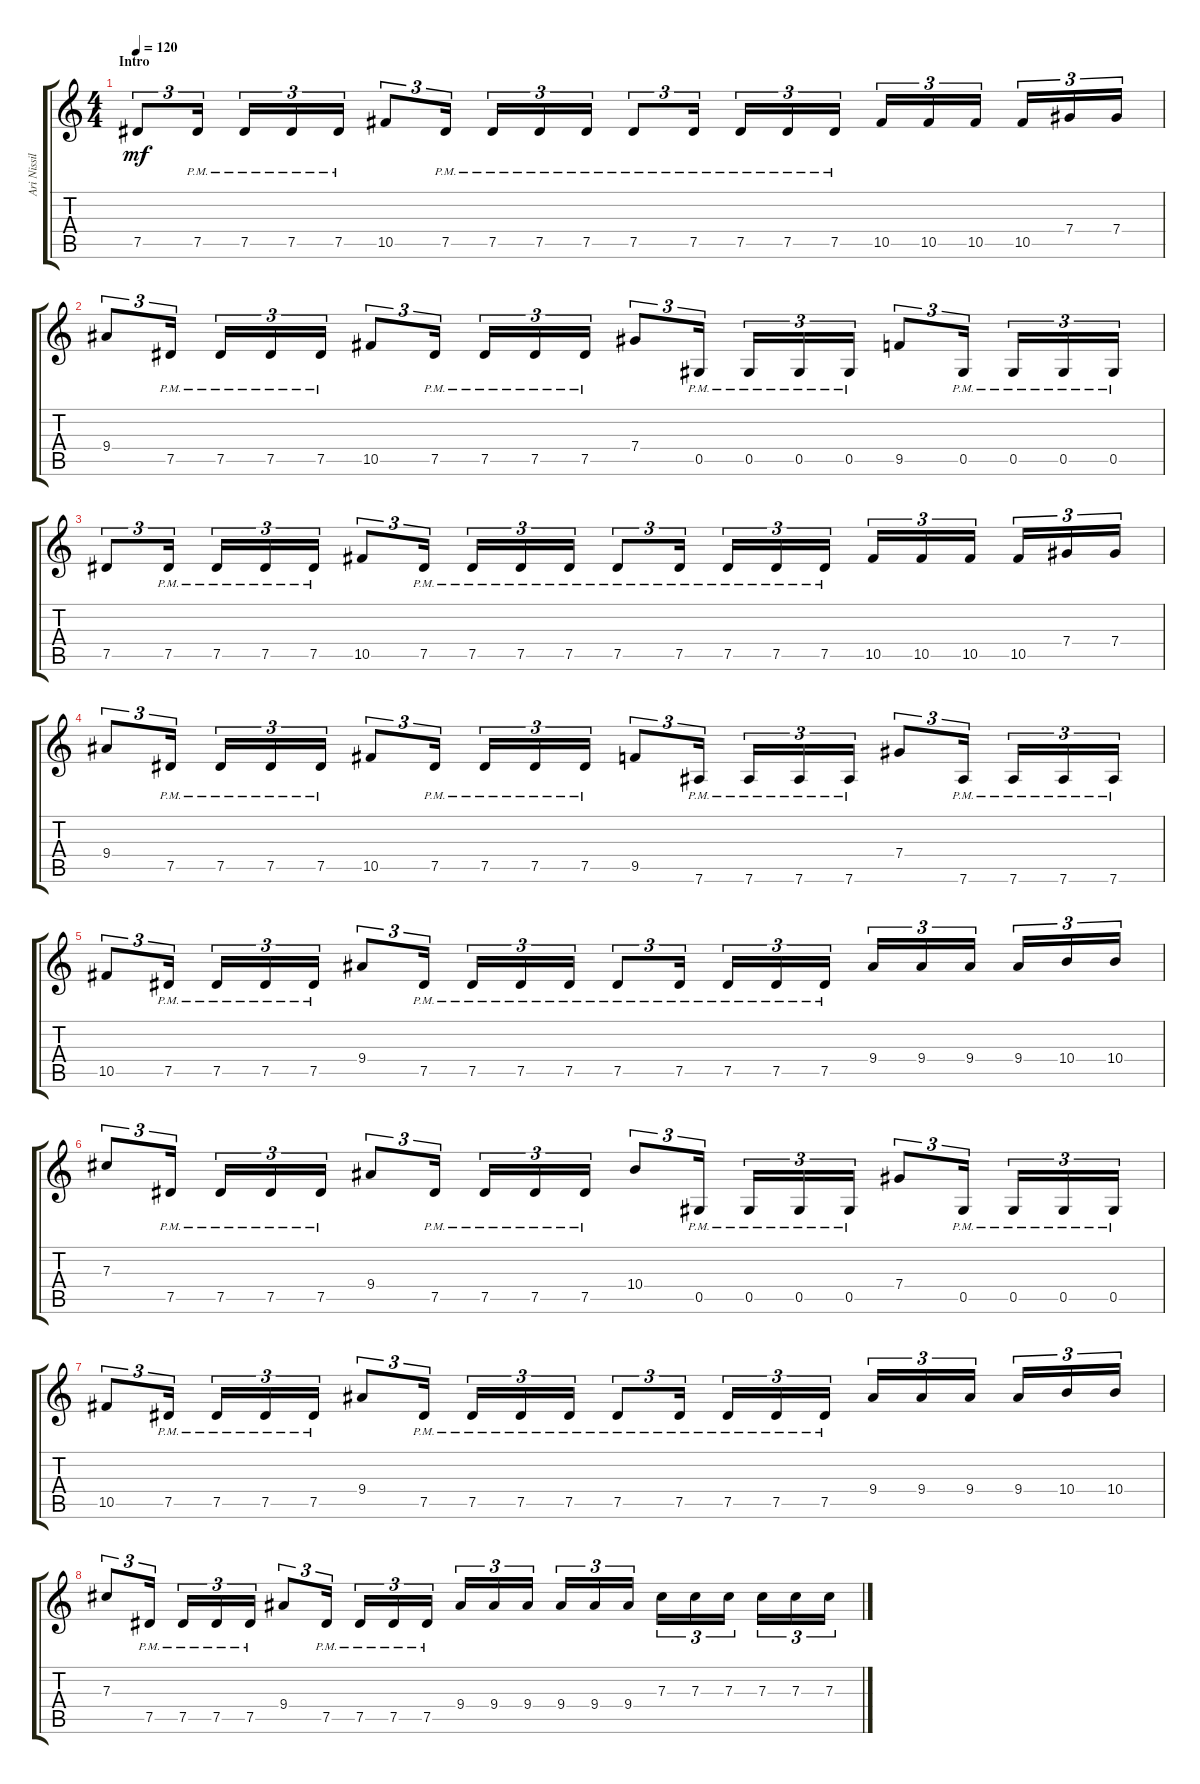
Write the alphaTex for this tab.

\track ("Ari Nissila (rhythm)" "Ari Nissil") {instrument distortionguitar}
\staff {score tabs}
\tuning (Eb4 Bb3 Gb3 Db3 Ab2 Eb2) {hide}
\ts (4 4)
\section ("" "Intro")
\tempo 120
\clef g2
\ks c
7.5.8{tu (3 2) dy mf} 7.5{pm}.16{tu (3 2)} 7.5{pm}.16{tu (3 2)} 7.5{pm}.16{tu (3 2)} 7.5{pm}.16{tu (3 2)} 10.5.8{tu (3 2)} 7.5{pm}.16{tu (3 2)} 7.5{pm}.16{tu (3 2)} 7.5{pm}.16{tu (3 2)} 7.5{pm}.16{tu (3 2)} 7.5{pm}.8{tu (3 2)} 7.5{pm}.16{tu (3 2)} 7.5{pm}.16{tu (3 2)} 7.5{pm}.16{tu (3 2)} 7.5{pm}.16{tu (3 2)} 10.5.16{tu (3 2)} 10.5.16{tu (3 2)} 10.5.16{tu (3 2)} 10.5.16{tu (3 2)} 7.4.16{tu (3 2)} 7.4.16{tu (3 2)} |
9.4.8{tu (3 2)} 7.5{pm}.16{tu (3 2)} 7.5{pm}.16{tu (3 2)} 7.5{pm}.16{tu (3 2)} 7.5{pm}.16{tu (3 2)} 10.5.8{tu (3 2)} 7.5{pm}.16{tu (3 2)} 7.5{pm}.16{tu (3 2)} 7.5{pm}.16{tu (3 2)} 7.5{pm}.16{tu (3 2)} 7.4.8{tu (3 2)} 0.5{pm}.16{tu (3 2)} 0.5{pm}.16{tu (3 2)} 0.5{pm}.16{tu (3 2)} 0.5{pm}.16{tu (3 2)} 9.5.8{tu (3 2)} 0.5{pm}.16{tu (3 2)} 0.5{pm}.16{tu (3 2)} 0.5{pm}.16{tu (3 2)} 0.5{pm}.16{tu (3 2)} |
7.5.8{tu (3 2)} 7.5{pm}.16{tu (3 2)} 7.5{pm}.16{tu (3 2)} 7.5{pm}.16{tu (3 2)} 7.5{pm}.16{tu (3 2)} 10.5.8{tu (3 2)} 7.5{pm}.16{tu (3 2)} 7.5{pm}.16{tu (3 2)} 7.5{pm}.16{tu (3 2)} 7.5{pm}.16{tu (3 2)} 7.5{pm}.8{tu (3 2)} 7.5{pm}.16{tu (3 2)} 7.5{pm}.16{tu (3 2)} 7.5{pm}.16{tu (3 2)} 7.5{pm}.16{tu (3 2)} 10.5.16{tu (3 2)} 10.5.16{tu (3 2)} 10.5.16{tu (3 2)} 10.5.16{tu (3 2)} 7.4.16{tu (3 2)} 7.4.16{tu (3 2)} |
9.4.8{tu (3 2)} 7.5{pm}.16{tu (3 2)} 7.5{pm}.16{tu (3 2)} 7.5{pm}.16{tu (3 2)} 7.5{pm}.16{tu (3 2)} 10.5.8{tu (3 2)} 7.5{pm}.16{tu (3 2)} 7.5{pm}.16{tu (3 2)} 7.5{pm}.16{tu (3 2)} 7.5{pm}.16{tu (3 2)} 9.5.8{tu (3 2)} 7.6{pm}.16{tu (3 2)} 7.6{pm}.16{tu (3 2)} 7.6{pm}.16{tu (3 2)} 7.6{pm}.16{tu (3 2)} 7.4.8{tu (3 2)} 7.6{pm}.16{tu (3 2)} 7.6{pm}.16{tu (3 2)} 7.6{pm}.16{tu (3 2)} 7.6{pm}.16{tu (3 2)} |
10.5.8{tu (3 2)} 7.5{pm}.16{tu (3 2)} 7.5{pm}.16{tu (3 2)} 7.5{pm}.16{tu (3 2)} 7.5{pm}.16{tu (3 2)} 9.4.8{tu (3 2)} 7.5{pm}.16{tu (3 2)} 7.5{pm}.16{tu (3 2)} 7.5{pm}.16{tu (3 2)} 7.5{pm}.16{tu (3 2)} 7.5{pm}.8{tu (3 2)} 7.5{pm}.16{tu (3 2)} 7.5{pm}.16{tu (3 2)} 7.5{pm}.16{tu (3 2)} 7.5{pm}.16{tu (3 2)} 9.4.16{tu (3 2)} 9.4.16{tu (3 2)} 9.4.16{tu (3 2)} 9.4.16{tu (3 2)} 10.4.16{tu (3 2)} 10.4.16{tu (3 2)} |
7.3.8{tu (3 2)} 7.5{pm}.16{tu (3 2)} 7.5{pm}.16{tu (3 2)} 7.5{pm}.16{tu (3 2)} 7.5{pm}.16{tu (3 2)} 9.4.8{tu (3 2)} 7.5{pm}.16{tu (3 2)} 7.5{pm}.16{tu (3 2)} 7.5{pm}.16{tu (3 2)} 7.5{pm}.16{tu (3 2)} 10.4.8{tu (3 2)} 0.5{pm}.16{tu (3 2)} 0.5{pm}.16{tu (3 2)} 0.5{pm}.16{tu (3 2)} 0.5{pm}.16{tu (3 2)} 7.4.8{tu (3 2)} 0.5{pm}.16{tu (3 2)} 0.5{pm}.16{tu (3 2)} 0.5{pm}.16{tu (3 2)} 0.5{pm}.16{tu (3 2)} |
10.5.8{tu (3 2)} 7.5{pm}.16{tu (3 2)} 7.5{pm}.16{tu (3 2)} 7.5{pm}.16{tu (3 2)} 7.5{pm}.16{tu (3 2)} 9.4.8{tu (3 2)} 7.5{pm}.16{tu (3 2)} 7.5{pm}.16{tu (3 2)} 7.5{pm}.16{tu (3 2)} 7.5{pm}.16{tu (3 2)} 7.5{pm}.8{tu (3 2)} 7.5{pm}.16{tu (3 2)} 7.5{pm}.16{tu (3 2)} 7.5{pm}.16{tu (3 2)} 7.5{pm}.16{tu (3 2)} 9.4.16{tu (3 2)} 9.4.16{tu (3 2)} 9.4.16{tu (3 2)} 9.4.16{tu (3 2)} 10.4.16{tu (3 2)} 10.4.16{tu (3 2)} |
7.3.8{tu (3 2)} 7.5{pm}.16{tu (3 2)} 7.5{pm}.16{tu (3 2)} 7.5{pm}.16{tu (3 2)} 7.5{pm}.16{tu (3 2)} 9.4.8{tu (3 2)} 7.5{pm}.16{tu (3 2)} 7.5{pm}.16{tu (3 2)} 7.5{pm}.16{tu (3 2)} 7.5{pm}.16{tu (3 2)} 9.4.16{tu (3 2)} 9.4.16{tu (3 2)} 9.4.16{tu (3 2)} 9.4.16{tu (3 2)} 9.4.16{tu (3 2)} 9.4.16{tu (3 2)} 7.3.16{tu (3 2)} 7.3.16{tu (3 2)} 7.3.16{tu (3 2)} 7.3.16{tu (3 2)} 7.3.16{tu (3 2)} 7.3.16{tu (3 2)}
